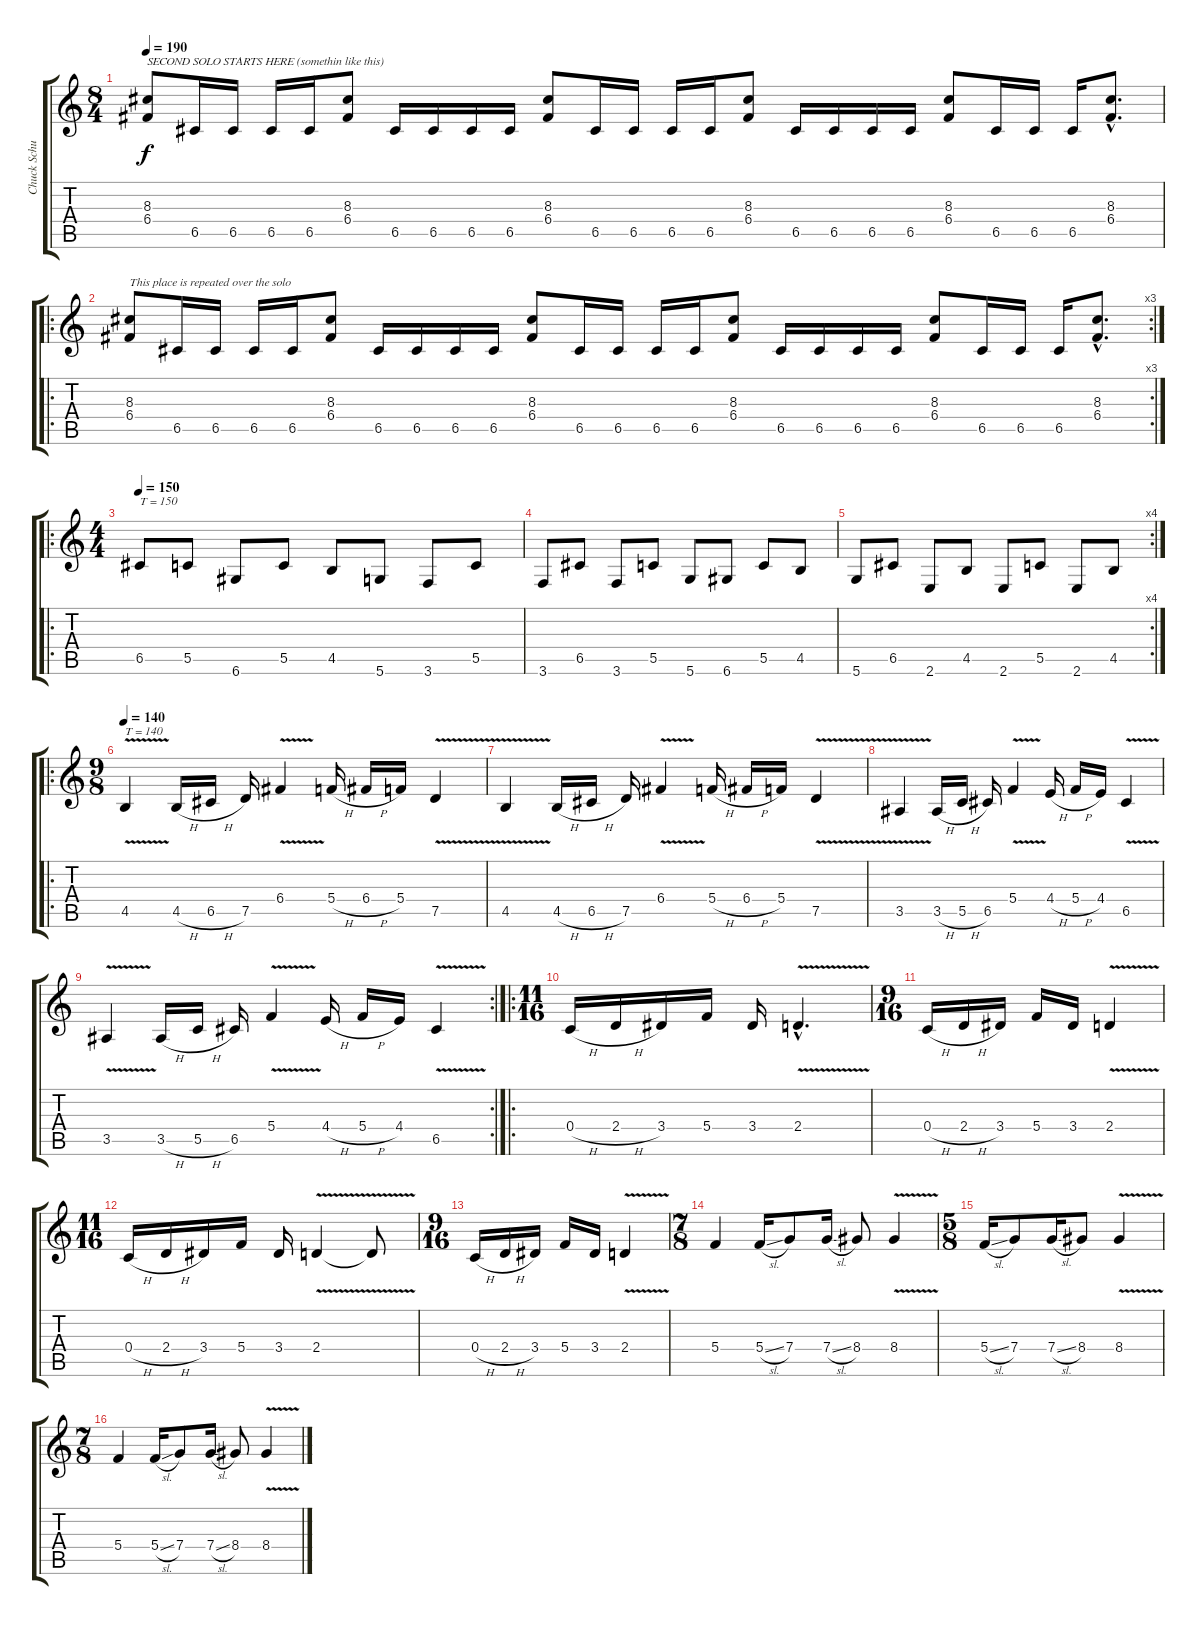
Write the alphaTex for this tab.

\track ("Chuck Schuldiner" "Chuck Schu") {instrument distortionguitar}
\staff {score tabs}
\tuning (D4 A3 F3 C3 G2 D2) {hide}
\ts (8 4)
\tempo 190
\clef g2
\ks c
(8.3 6.4).8{txt "SECOND SOLO STARTS HERE (somethin like this)" dy f} 6.5.16 6.5.16 6.5.16 6.5.16 (8.3 6.4).8 6.5.16 6.5.16 6.5.16 6.5.16 (8.3 6.4).8 6.5.16 6.5.16 6.5.16 6.5.16 (8.3 6.4).8 6.5.16 6.5.16 6.5.16 6.5.16 (8.3 6.4).8 6.5.16 6.5.16 6.5.16 (8.3{hac} 6.4{hac}).8{d} |
\ro
\rc 3
(8.3 6.4).8{txt "This place is repeated over the solo"} 6.5.16 6.5.16 6.5.16 6.5.16 (8.3 6.4).8 6.5.16 6.5.16 6.5.16 6.5.16 (8.3 6.4).8 6.5.16 6.5.16 6.5.16 6.5.16 (8.3 6.4).8 6.5.16 6.5.16 6.5.16 6.5.16 (8.3 6.4).8 6.5.16 6.5.16 6.5.16 (8.3{hac} 6.4{hac}).8{d} |
\ro
\ts (4 4)
\tempo 150
6.5.8{txt "T = 150"} 5.5.8 6.6.8 5.5.8 4.5.8 5.6.8 3.6.8 5.5.8 |
3.6.8 6.5.8 3.6.8 5.5.8 5.6.8 6.6.8 5.5.8 4.5.8 |
\rc 4
5.6.8 6.5.8 2.6.8 4.5.8 2.6.8 5.5.8 2.6.8 4.5.8 |
\ro
\ts (9 8)
\tempo 140
4.5{v}.4{txt "T = 140"} 4.5{h}.16 6.5{h}.16 7.5.16 6.4{v}.4 5.4{h}.16 6.4{h}.16 5.4.16 7.5{v}.4 |
4.5{v}.4 4.5{h}.16 6.5{h}.16 7.5.16 6.4{v}.4 5.4{h}.16 6.4{h}.16 5.4.16 7.5{v}.4 |
3.5{v}.4 3.5{h}.16 5.5{h}.16 6.5.16 5.4{v}.4 4.4{h}.16 5.4{h}.16 4.4.16 6.5{v}.4 |
\rc 2
3.5{v}.4 3.5{h}.16 5.5{h}.16 6.5.16 5.4{v}.4 4.4{h}.16 5.4{h}.16 4.4.16 6.5{v}.4 |
\ro
\ts (11 16)
0.4{h}.16 2.4{h}.16 3.4.16 5.4.16 3.4.16 2.4{v hac}.4{d} |
\ts (9 16)
0.4{h}.16 2.4{h}.16 3.4.16 5.4.16 3.4.16 2.4{v}.4 |
\ts (11 16)
0.4{h}.16 2.4{h}.16 3.4.16 5.4.16 3.4.16 2.4{v}.4 2.4{t}.8 |
\ts (9 16)
0.4{h}.16 2.4{h}.16 3.4.16 5.4.16 3.4.16 2.4{v}.4 |
\ts (7 8)
5.4.4 5.4{sl}.16 7.4.8 7.4{sl}.16 8.4.8 8.4{v}.4 |
\ts (5 8)
5.4{sl}.16 7.4.8 7.4{sl}.16 8.4.8 8.4{v}.4 |
\ts (7 8)
5.4.4 5.4{sl}.16 7.4.8 7.4{sl}.16 8.4.8 8.4{v}.4
